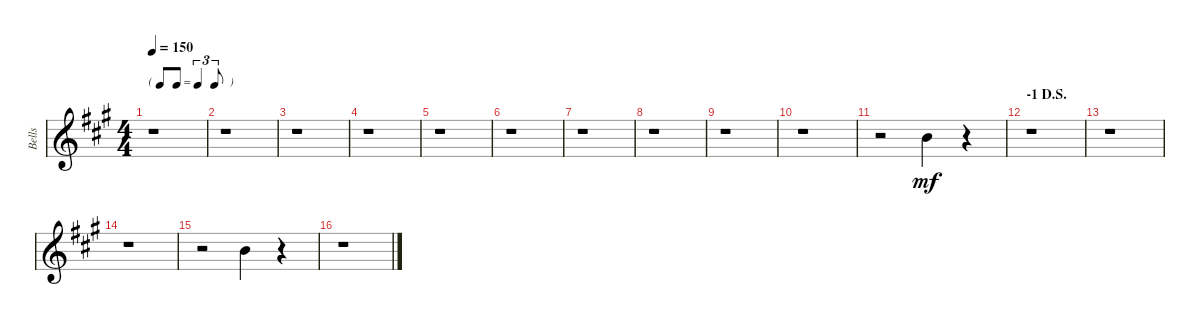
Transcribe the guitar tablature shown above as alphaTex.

\track ("Bells" "Bells") {instrument xylophone}
\staff {score}
\tuning (E4 B3 G3 D3 A2 E2 B1) {hide}
\ts (4 4)
\tf triplet8th
\tempo 150
\clef g2
\ks a
r.1{dy mf} |
r.1 |
\section ("" "")
r.1 |
r.1 |
r.1 |
r.1 |
r.1 |
r.1 |
r.1 |
r.1 |
r.2 7.1.4 r.4 |
\section ("" "-1 D.S.")
r.1 |
r.1 |
r.1 |
r.2 7.1.4 r.4 |
r.1
